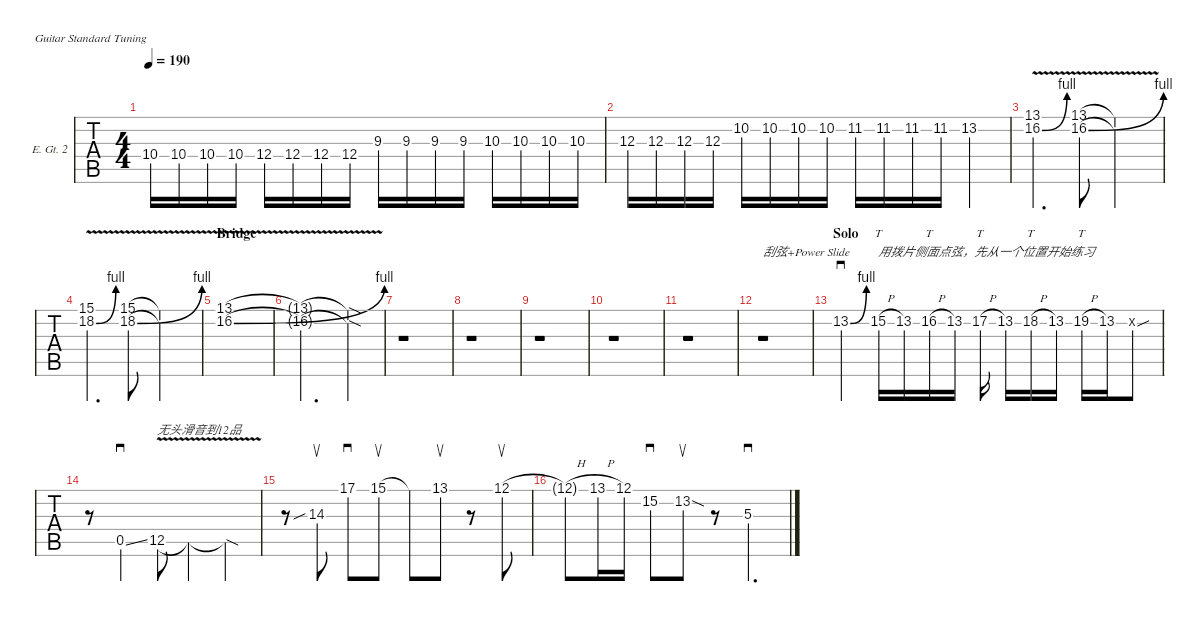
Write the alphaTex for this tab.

\defaultSystemsLayout 4
\hideDynamics
\bracketExtendMode nobrackets
\firstSystemTrackNameOrientation horizontal
\track ("Lead Guitar" "E. Gt. 2") {defaultSystemsLayout 4 instrument distortionguitar}
\staff {tabs}
\tuning (E4 B3 G3 D3 A2 E2)
\ts (4 4)
\tempo 190
\clef g2
\ks dminor
10.4{acc forcenatural}.16{dy f} 10.4{acc forcenatural}.16 10.4{acc forcenatural}.16 10.4{acc forcenatural}.16{beam split} 12.4{acc forcenatural}.16 12.4{acc forcenatural}.16 12.4{acc forcenatural}.16 12.4{acc forcenatural}.16 9.3{acc forcenatural}.16 9.3{acc forcenatural}.16 9.3{acc forcenatural}.16 9.3{acc forcenatural}.16{beam split} 10.3{acc forcenatural}.16 10.3{acc forcenatural}.16 10.3{acc forcenatural}.16 10.3{acc forcenatural}.16 |
12.3{acc forcenatural}.16 12.3{acc forcenatural}.16 12.3{acc forcenatural}.16 12.3{acc forcenatural}.16{beam split} 10.2{acc forcenatural}.16 10.2{acc forcenatural}.16 10.2{acc forcenatural}.16 10.2{acc forcenatural}.16 11.2{acc b}.16 11.2{acc b}.16 11.2{acc b}.16 11.2{acc b}.16{beam split} 13.2{acc forcenatural}.4 |
(13.1{v acc forcenatural} 16.2{be (bend 0 0 18 4) acc b}).4{d} (13.1{v acc forcenatural} 16.2{be (bend 0 0 18 4) acc b}).8 (16.2{t} 13.1{v t acc forcenatural}).2 |
(15.1{v acc forcenatural} 18.2{be (bend 0 0 18 4) acc forcenatural}).4{d} (15.1{v acc forcenatural} 18.2{be (bend 0 0 18 4) acc forcenatural}).8 (18.2{t} 15.1{v t acc forcenatural}).2 |
\section ("" "Bridge")
(13.1{v acc forcenatural} 16.2{be (bend 0 0 7.8 4) acc b}).1 |
(13.1{v t acc forcenatural} 16.2{t}).2{d} (16.2{sod t} 13.1{sod t acc forcenatural}).4 |
r.1 |
r.1 |
r.1 |
r.1 |
r.1 |
r.1{txt "刮弦+Power Slide"} |
\section ("" "Solo")
13.2{be (bend 0 0 33.6 4) acc forcenatural}.4{sd} 15.2{h acc forcenatural}.16{tt txt "用拨片侧面点弦，先从一个位置开始练习"} 13.2{acc forcenatural}.16 16.2{h acc b}.16{tt} 13.2{acc forcenatural}.16 17.2{h acc forcenatural}.16{tt beam split} 13.2{acc forcenatural}.16 18.2{h acc forcenatural}.16{tt} 13.2{acc forcenatural}.16 19.2{h acc b}.16{tt} 13.2{acc forcenatural}.16 13.2{sou x acc forcenatural}.8 |
r.8 0.5{ss acc forcenatural}.4{sd} 12.5{v acc forcenatural}.8{txt "无头滑音到12品"} 12.5{v t acc forcenatural}.4 12.5{sod t acc forcenatural}.4 |
r.8 14.3{sib acc forcenatural}.8{su} 17.1{acc forcenatural}.8{sd} 15.1{acc forcenatural}.8{su} 15.1{t acc forcenatural}.8 13.1{acc forcenatural}.8{su} r.8 12.1{acc forcenatural}.8{su} |
12.1{h t acc forcenatural}.8 13.1{h acc forcenatural}.16 12.1{acc forcenatural}.16{beam split} 15.2{acc forcenatural}.8{sd} 13.2{sod acc forcenatural}.8{su} r.8 5.3{sl acc forcenatural}.4{d sd}
